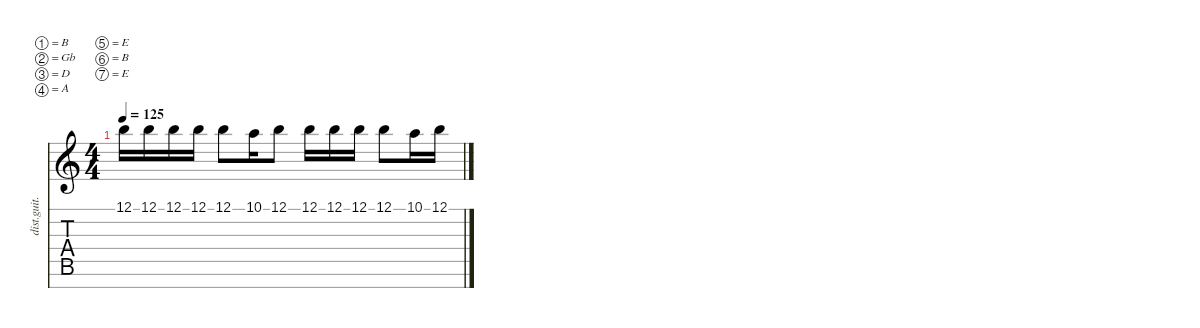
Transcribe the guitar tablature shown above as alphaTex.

\defaultSystemsLayout 4
\hideDynamics
\bracketExtendMode nobrackets
\otherSystemsTrackNameOrientation horizontal
\track ("lead" "dist.guit.") {instrument distortionguitar}
\staff {score tabs}
\tuning (B3 Gb3 D3 A2 E2 B1 E1)
\ts (4 4)
\tempo 125
\clef g2
\ks c
12.1{t}.16{dy mf beam Down} 12.1.16{beam Down} 12.1.16{beam Down} 12.1.16{beam Down} 12.1.8{beam Down} 10.1.16{beam Down} 12.1.8{beam Down} 12.1.16{beam Down} 12.1.16{beam Down} 12.1.16{beam Down} 12.1.8{beam Down} 10.1.16{beam Down} 12.1.16{beam Down}
